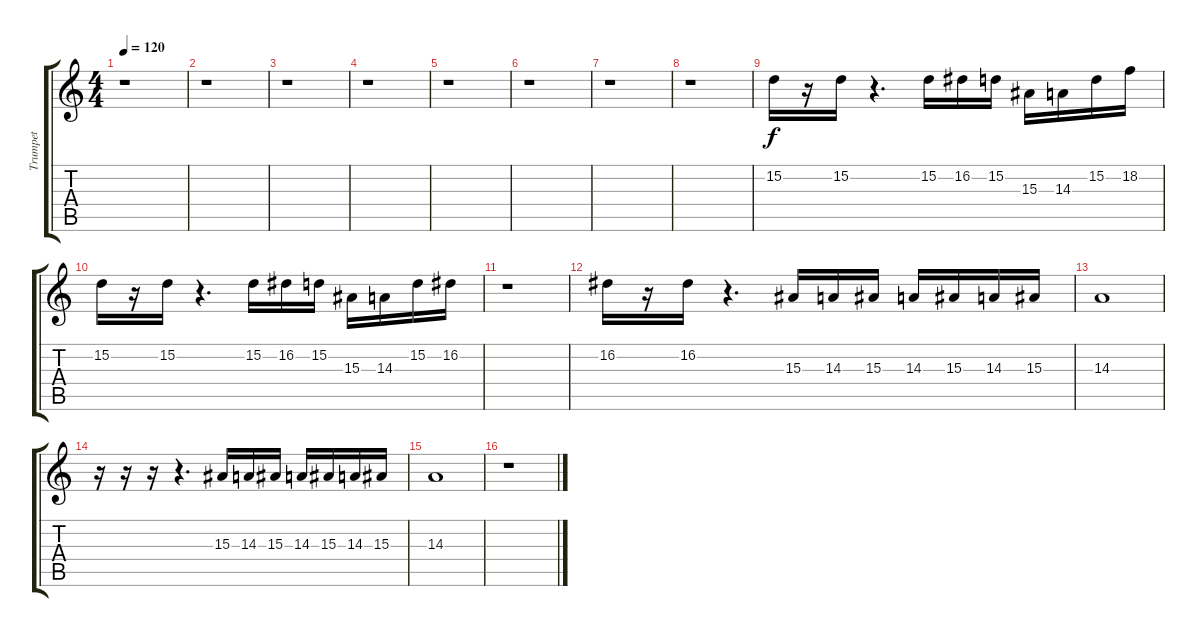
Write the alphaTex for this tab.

\track ("Trumpet" "Trumpet") {instrument trumpet}
\staff {score tabs}
\tuning (E4 B3 G3 D3 A2 E2) {hide}
\ts (4 4)
\tempo 120
\clef g2
\ks c
r.1{dy f} |
r.1 |
r.1 |
r.1 |
r.1 |
r.1 |
r.1 |
r.1 |
15.2.16 r.16 15.2.16 r.4{d} 15.2.16 16.2.16 15.2.16 15.3.16 14.3.16 15.2.16 18.2.16 |
15.2.16 r.16 15.2.16 r.4{d} 15.2.16 16.2.16 15.2.16 15.3.16 14.3.16 15.2.16 16.2.16 |
r.1 |
16.2.16 r.16 16.2.16 r.4{d} 15.3.16 14.3.16 15.3.16 14.3.16 15.3.16 14.3.16 15.3.16 |
14.3.1 |
r.16 r.16 r.16 r.4{d} 15.3.16 14.3.16 15.3.16 14.3.16 15.3.16 14.3.16 15.3.16 |
14.3.1 |
r.1
